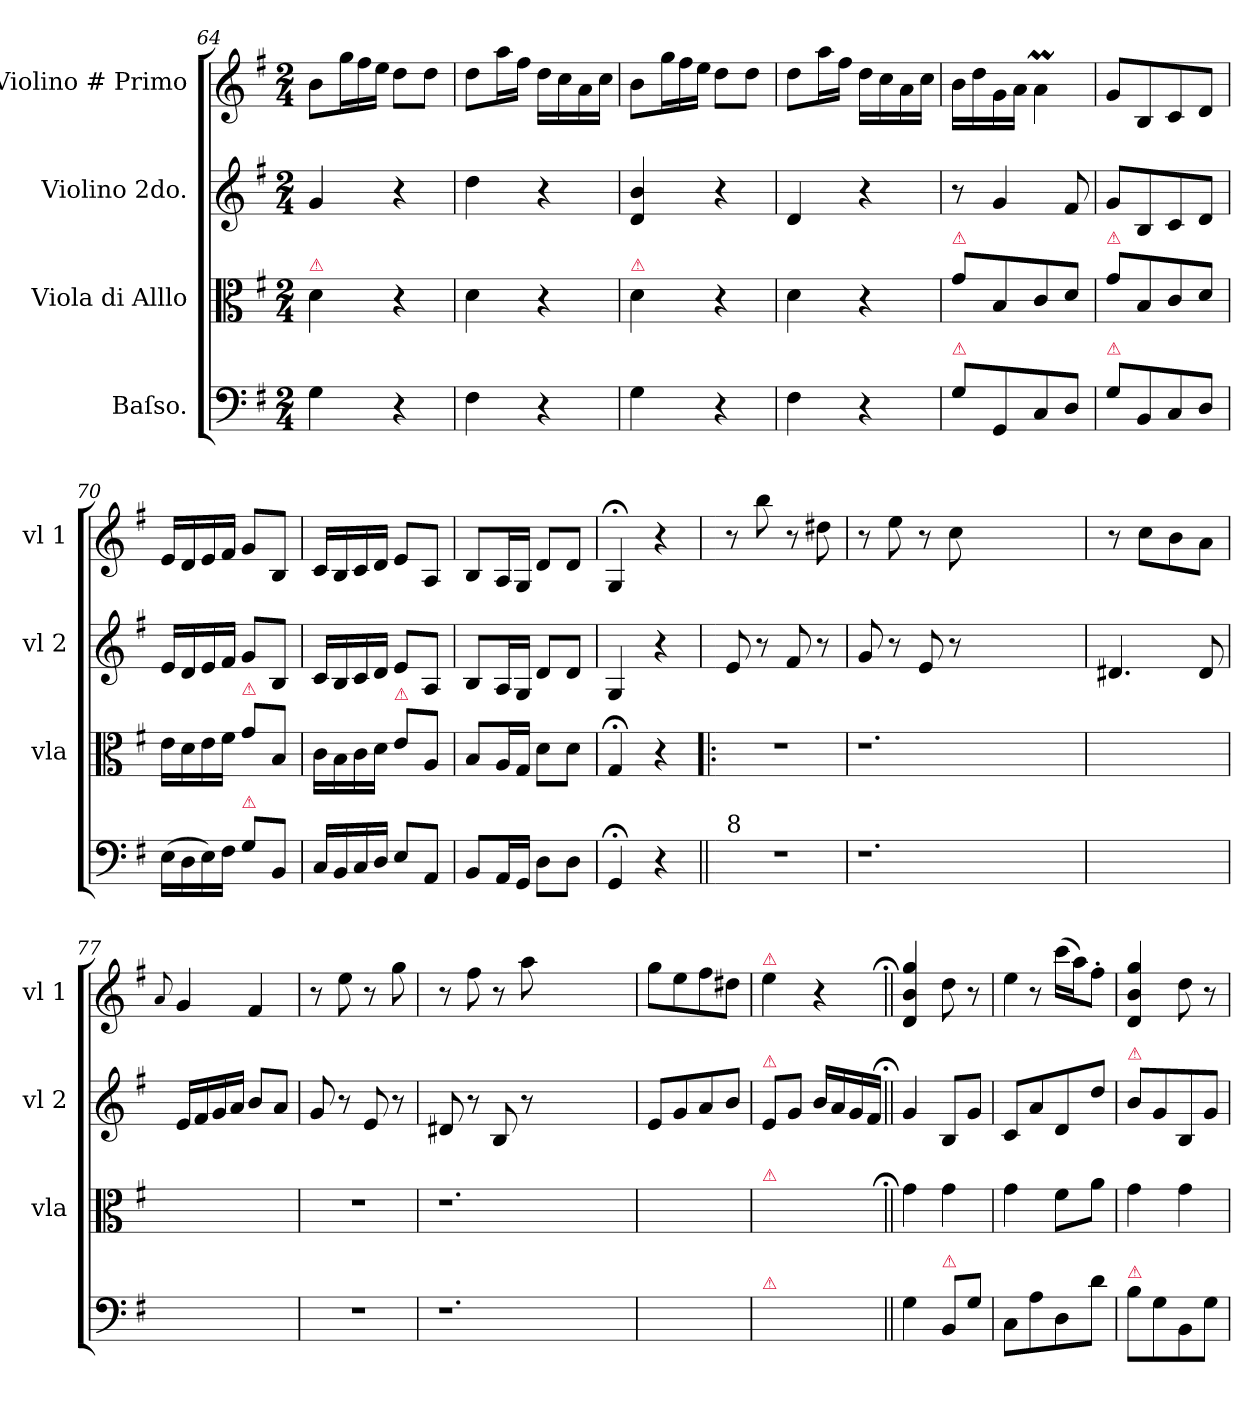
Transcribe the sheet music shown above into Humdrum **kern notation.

**kern	**kern	**kern	**dynam	**kern	**dynam
*part4	*part3	*part2	*part2	*part1	*part1
*staff4	*staff3	*staff2	*staff2	*staff1	*staff1
*I"Baſso.	*I"Viola di Alllo	*I"Violino 2do.	*	*I"Violino # Primo	*
*	*I'vla	*I'vl 2	*	*I'vl 1	*
*clefF4	*clefC3	*clefG2	*	*clefG2	*
*k[f#]	*k[f#]	*k[f#]	*	*k[f#]	*
*M2/4	*M2/4	*M2/4	*	*M2/4	*
=64	=64	=64	=64	=64	=64
!	!LO:TX:a:color=crimson:t=⚠	!	!	!	!
4G	4d	4g	.	8bL	.
*	*	*	*	*Xtuplet	*
.	.	.	.	24ggL	.
.	.	.	.	24ff#	.
.	.	.	.	24eeJJ	.
4r	4r	4r	.	8ddL	.
.	.	.	.	8ddJ	.
=65	=65	=65	=65	=65	=65
4F#	4d	4dd	.	8ddL	.
.	.	.	.	16aaL	.
.	.	.	.	16ff#JJ	.
4r	4r	4r	.	16ddLL	.
.	.	.	.	16cc	.
.	.	.	.	16a	.
.	.	.	.	16ccJJ	.
=66	=66	=66	=66	=66	=66
!	!LO:TX:a:color=crimson:t=⚠	!	!	!	!
4G	4d	4d 4b	.	8bL	.
.	.	.	.	24ggL	.
.	.	.	.	24ff#	.
.	.	.	.	24eeJJ	.
4r	4r	4r	.	8ddL	.
.	.	.	.	8ddJ	.
=67	=67	=67	=67	=67	=67
4F#	4d	4d	.	8ddL	.
.	.	.	.	16aaL	.
.	.	.	.	16ff#JJ	.
4r	4r	4r	.	16ddLL	.
.	.	.	.	16cc	.
.	.	.	.	16a	.
.	.	.	.	16ccJJ	.
=68	=68	=68	=68	=68	=68
!	!LO:TX:a:color=crimson:t=⚠	!	!	!	!
!LO:TX:a:color=crimson:t=⚠	!	!	!	!	!
8G\L	8g\L	8r	.	16b\LL	.
.	.	.	.	16dd\	.
8GG/	8B/	4g	.	16g\	.
.	.	.	.	16a\JJ	.
8C/	8c/	.	.	4aM\	.
8D/J	8d/J	8f#	.	.	.
=69	=69	=69	=69	=69	=69
!	!LO:TX:a:color=crimson:t=⚠	!	!	!	!
!LO:TX:a:color=crimson:t=⚠	!	!	!	!	!
8G\L	8g\L	8gL	.	8gL	.
8BB/	8B/	8B	.	8B	.
8C/	8c/	8c	.	8c	.
8D/J	8d/J	8dJ	.	8dJ	.
=70	=70	=70	=70	=70	=70
(>16ELL	16eLL	16eLL	.	16eLL	.
16D	16d	16d	.	16d	.
16E)	16e	16e	.	16e	.
16F#JJ	16f#JJ	16f#JJ	.	16f#JJ	.
!	!LO:TX:a:color=crimson:t=⚠	!	!	!	!
!LO:TX:a:color=crimson:t=⚠	!	!	!	!	!
8G\L	8g\L	8gL	.	8gL	.
8BB/J	8B/J	8BJ	.	8BJ	.
=71	=71	=71	=71	=71	=71
16CLL	16cLL	16cLL	.	16cLL	.
16BB	16B	16B	.	16B	.
16C	16c	16c	.	16c	.
16DJJ	16dJJ	16dJJ	.	16dJJ	.
!	!LO:TX:a:color=crimson:t=⚠	!	!	!	!
8EL	8e\L	8eL	.	8eL	.
8AAJ	8A/J	8AJ	.	8AJ	.
=72	=72	=72	=72	=72	=72
8BBL	8BL	8BL	.	8BL	.
16AAL	16AL	16AL	.	16AL	.
16GGJJ	16GJJ	16GJJ	.	16GJJ	.
8DL	8dL	8dL	.	8dL	.
8DJ	8dJ	8dJ	.	8dJ	.
=73	=73	=73	=73	=73	=73
4GG;<	4G;<;	4G	.	4G;<	.
4r	4r	4r	.	4r	.
=74||	=74!|:	=74	=74	=74	=74
!LO:TX:a:t=8	!	!	!	!	!
!	!	!	!LO:DY:a	!	!
2r	2r	8e	p&colon;	8r	.
.	.	8r	.	8bb	.
!	!	!	!	!	!LO:DY:a
.	.	8f#	.	8r	p&colon;
.	.	8r	.	8dd#X	.
=75	=75	=75	=75	=75	=75
1.r	1.r	8g	.	8r	.
.	.	8r	.	8ee	.
.	.	8e	.	8r	.
.	.	8r	.	8cc	.
.	.	1ryy	.	1ryy	.
=76	=76	=76	=76	=76	=76
2ryy	2ryy	4.d#X	.	8r	.
.	.	.	.	8ccL	.
.	.	.	.	8b	.
.	.	8d#	.	8aJ	.
=77	=77	=77	=77	=77	=77
.	.	.	.	8qqa/	.
2ryy	2ryy	16eLL	.	4g	.
.	.	16f#	.	.	.
.	.	16g	.	.	.
.	.	16aJJ	.	.	.
.	.	8bL	.	4f#	.
.	.	8aJ	.	.	.
=78	=78	=78	=78	=78	=78
2r	2r	8g	.	8r	.
.	.	8r	.	8ee	.
.	.	8e	.	8r	.
.	.	8r	.	8gg	.
=79	=79	=79	=79	=79	=79
1.r	1.r	8d#X	.	8r	.
.	.	8r	.	8ff#	.
.	.	8B	.	8r	.
.	.	8r	.	8aa	.
.	.	1ryy	.	1ryy	.
=80	=80	=80	=80	=80	=80
2ryy	2ryy	8eL	.	8ggL	.
.	.	8g	.	8ee	.
.	.	8a	.	8ff#	.
.	.	8bJ	.	8dd#XJ	.
=81	=81	=81	=81	=81	=81
2ryy	2ryy	8eL	.	4ee	.
.	.	8gJ	.	.	.
.	.	16bLL	.	4r	.
.	.	16a	.	.	.
.	.	16g	.	.	.
.	.	16f#JJ	.	.	.
!	!	!	!	!LO:TX:a:color=crimson:t=⚠	!
!	!	!LO:TX:a:color=crimson:t=⚠	!	!	!
!	!LO:TX:a:color=crimson:t=⚠	!	!	!	!
!LO:TX:a:color=crimson:t=⚠	!	!	!	!	!
=82||	=82||;	=82||;	=82||;	=82||;	=82||;
4G	4g	4g	.	4d/ 4b/ 4gg/	.
!LO:TX:a:color=crimson:t=⚠	!	!	!	!	!
!	!	!	!LO:DY:a	!	!
8BB/L	4g	8BL	for	8dd	.
8G\J	.	8gJ	.	8r	.
=83	=83	=83	=83	=83	=83
!	!	!	!	!LO:N:vis=4	!
8CL	4g	8cL	.	8ee	.
8A	.	8a	.	8r	.
8D	8f#L	8d	.	(>16cccLL	.
.	.	.	.	16aaJ)	.
8dJ	8aJ	8ddJ	.	8ff#'J	.
=84	=84	=84	=84	=84	=84
!	!	!LO:TX:a:color=crimson:t=⚠	!	!	!
!LO:TX:a:color=crimson:t=⚠	!	!	!	!	!
8B\L	4g	8b\L	.	4d/ 4b/ 4gg/	.
8G\	.	8g\	.	.	.
8BB/	4g	8B/	.	8dd	.
8G\J	.	8g/J	.	8r	.
=	=	=	=	=	=
*-	*-	*-	*-	*-	*-
